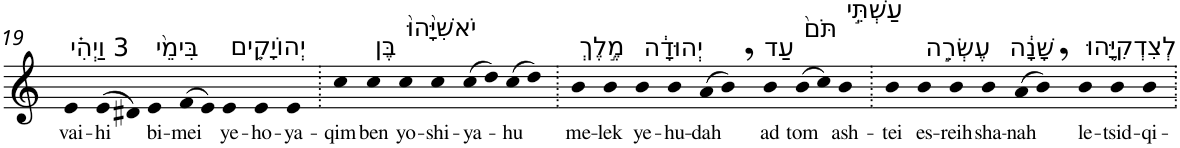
**kern	**text
*part1	*part1
*staff1	*staff1
*I"Piano	*
*I'Pno	*
!!LO:PB:g=z
*clefG2	*
*k[]	*
=19	=19
!LO:TX:a:t=3 וַיְהִ֗י	!
!	!LO:LY:b
4e	vai-
!	!LO:LY:b
(>8e	-hi
8d#X)	.
!LO:TX:a:t=בִּימֵ֨י	!
!	!LO:LY:b
4e	bi-
!	!LO:LY:b
(>8f	-mei
8e)	.
!LO:TX:a:t=יְהוֹיָקִ֤ים	!
!	!LO:LY:b
4e	ye-
!	!LO:LY:b
4e	-ho-
!	!LO:LY:b
4e	-ya-
=20.	=20.
!	!LO:LY:b
4cc	-qim
!LO:TX:a:t=בֶּן	!
!	!LO:LY:b
4cc	ben
!LO:TX:a:t=יֹאשִׁיָּ֙הוּ֙	!
!	!LO:LY:b
4cc	yo-
!	!LO:LY:b
4cc	-shi-
!	!LO:LY:b
(>8cc	-ya-
8dd)	.
!	!LO:LY:b
(>8cc	-hu
8dd)	.
=21.	=21.
!LO:TX:a:t=מֶ֣לֶךְ	!
!	!LO:LY:b
4b	me-
!	!LO:LY:b
4b	-lek
!LO:TX:a:t=יְהוּדָ֔ה	!
!	!LO:LY:b
4b	ye-
!	!LO:LY:b
4b	-hu-
!	!LO:LY:b
(>8a	-dah
8b,)	.
!LO:TX:a:t=עַד	!
!	!LO:LY:b
4b	ad
!LO:TX:a:t=תֹּם֙	!
!	!LO:LY:b
(>8b	tom
8cc)	.
!LO:TX:a:t=עַשְׁתֵּ֣י	!
!	!LO:LY:b
4b	ash-
=22.	=22.
!	!LO:LY:b
4b	-tei
!LO:TX:a:t=עֶשְׂרֵ֣ה	!
!	!LO:LY:b
4b	es-
!	!LO:LY:b
4b	-reih
!LO:TX:a:t=שָׁנָ֔ה	!
!	!LO:LY:b
4b	sha-
!	!LO:LY:b
(>8a	-nah
8b,)	.
!LO:TX:a:t=לְצִדְקִיָּ֥הוּ	!
!	!LO:LY:b
4b	le-
!	!LO:LY:b
4b	-tsid-
!	!LO:LY:b
4b	-qi-
=.	=.
*-	*-
